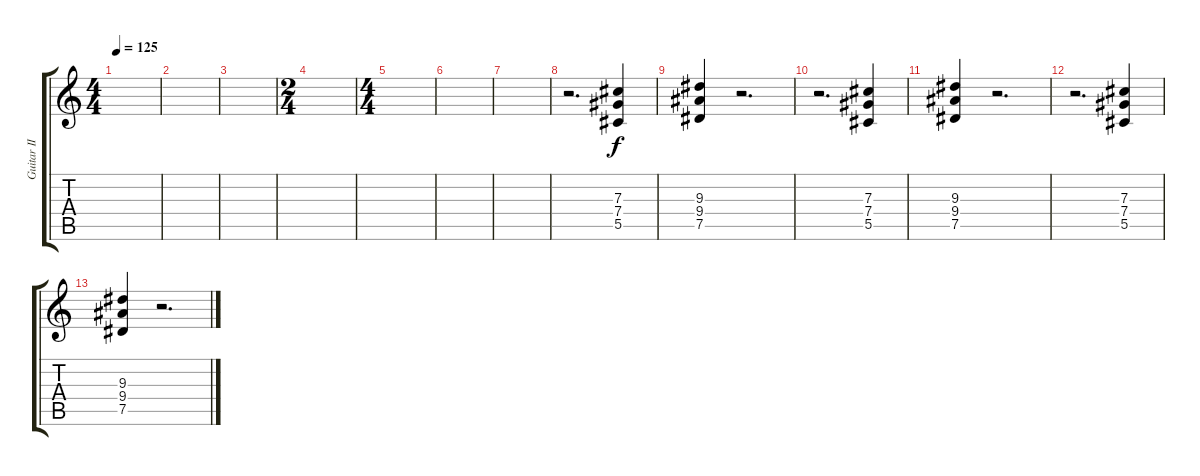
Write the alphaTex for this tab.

\track ("Guitar II" "Guitar II") {instrument overdrivenguitar}
\staff {score tabs}
\tuning (Eb4 Bb3 Gb3 Db3 Ab2 Eb2) {hide}
\ts (4 4)
\tempo 125
\clef g2
\ks c
|
|
|
\ts (2 4)
|
\ts (4 4)
|
|
|
r.2{d} (7.3 7.4 5.5).4 |
(9.3 9.4 7.5).4 r.2{d} |
r.2{d} (7.3 7.4 5.5).4 |
(9.3 9.4 7.5).4 r.2{d} |
r.2{d} (7.3 7.4 5.5).4 |
(9.3 9.4 7.5).4 r.2{d}
